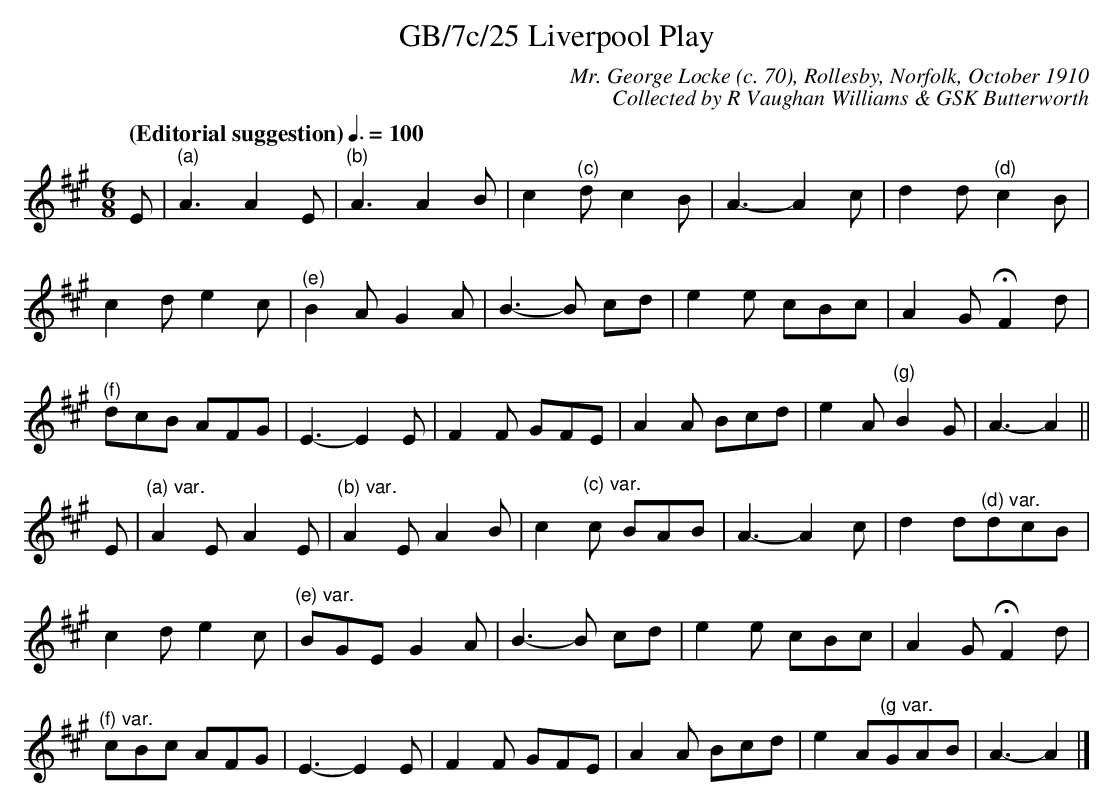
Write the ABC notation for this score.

X:1
T:GB/7c/25 Liverpool Play
C:Mr. George Locke (c. 70), Rollesby, Norfolk, October 1910
C:Collected by R Vaughan Williams & GSK Butterworth
L:1/8
M:6/8
Q:"(Editorial suggestion)" 3/8=100
K:A
E |"^(a)"A3 A2 E |"^(b) "A3 A2 B | c2 "^(c)"d c2 B | A3-A2 c | d2 d "^(d)"c2 B |
c2 d e2 c |"^(e)"B2 A G2 A | B3-B cd | e2 e cBc | A2 G HF2 d |
"^(f)"dcB AFG | E3-E2 E | F2 F GFE | A2 A Bcd | e2 A "^(g)"B2 G | A3-A2 ||
E |"^(a) var."A2 E A2 E |"^(b) var."A2 E A2 B | c2 "^(c) var."c BAB |\
A3- A2 c | d2 d"^(d) var."dcB |
c2 d e2 c |"^(e) var."BGE G2 A | B3-B cd | e2 e cBc | A2 G HF2 d |
"^(f) var."cBc AFG | E3-E2 E |F2 F GFE | A2 A Bcd | e2 A"^(g var."GAB | A3-A2 |]
